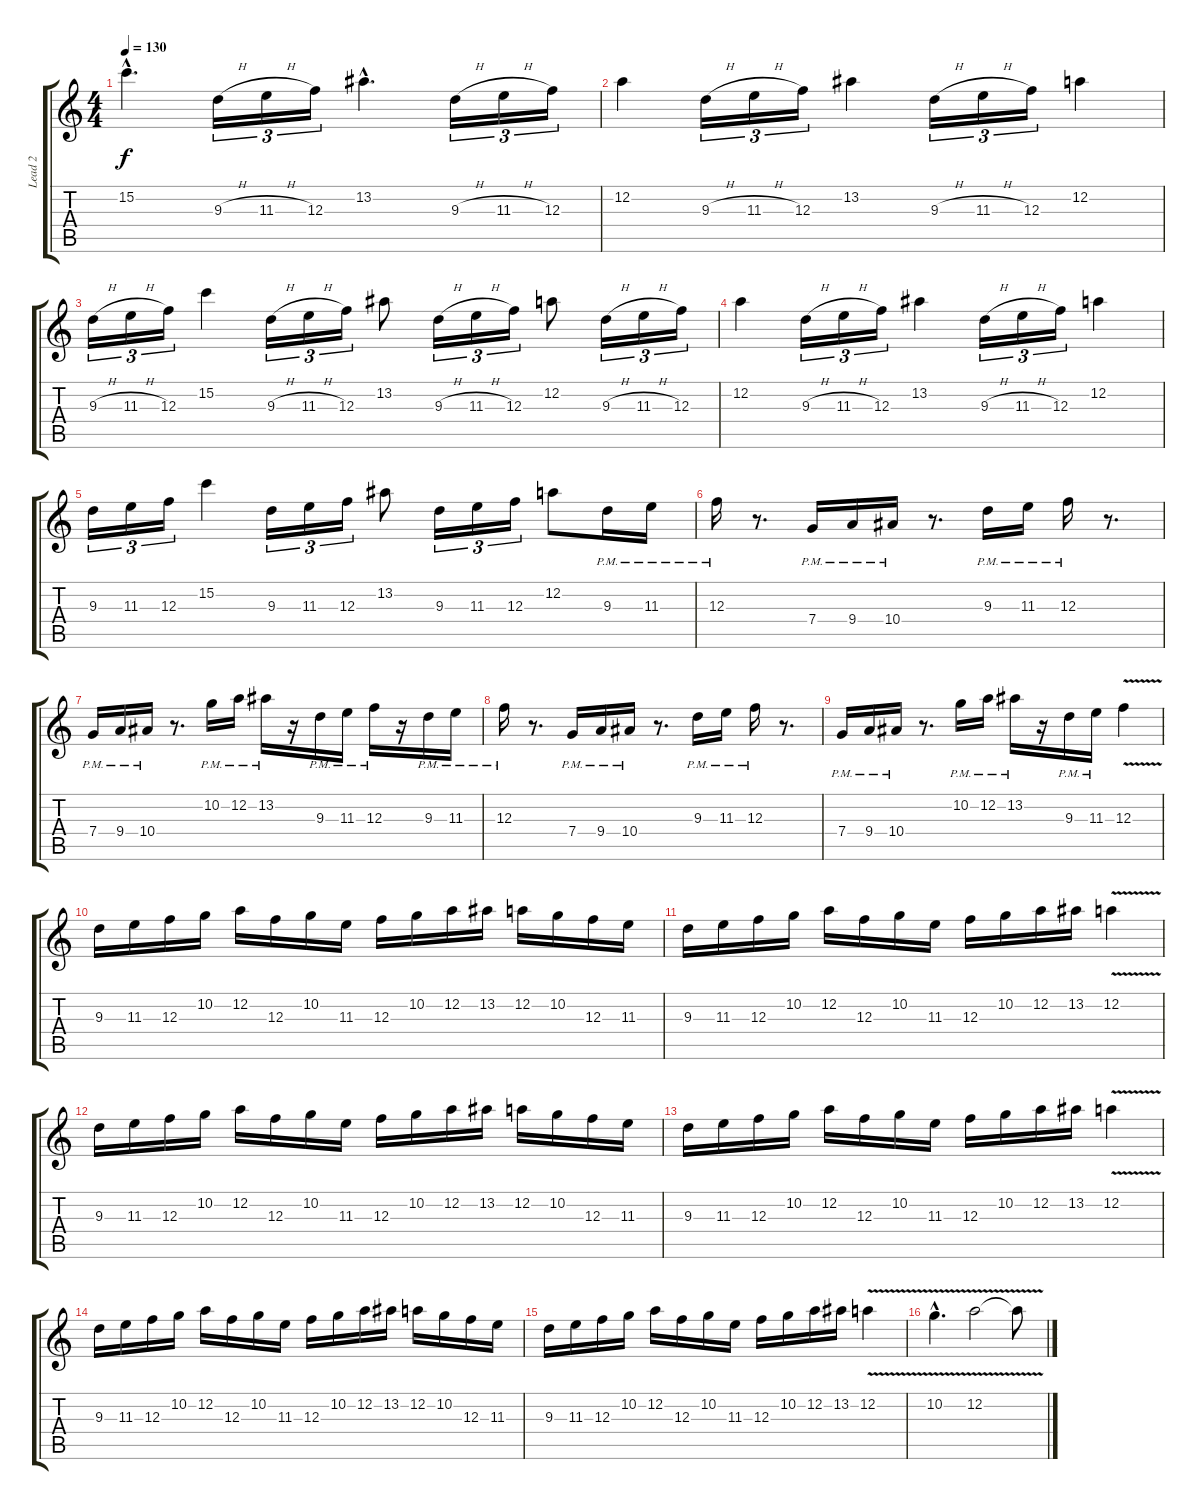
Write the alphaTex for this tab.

\track ("Lead 2" "Lead 2") {instrument distortionguitar}
\staff {score tabs}
\tuning (D4 A3 F3 C3 G2 D2) {hide}
\ts (4 4)
\tempo 130
\clef g2
\ks c
15.2{hac t}.4{d dy f} 9.3{h}.16{tu (3 2)} 11.3{h}.16{tu (3 2)} 12.3.16{tu (3 2)} 13.2{hac}.4{d} 9.3{h}.16{tu (3 2)} 11.3{h}.16{tu (3 2)} 12.3.16{tu (3 2)} |
12.2.4 9.3{h}.16{tu (3 2)} 11.3{h}.16{tu (3 2)} 12.3.16{tu (3 2)} 13.2.4 9.3{h}.16{tu (3 2)} 11.3{h}.16{tu (3 2)} 12.3.16{tu (3 2)} 12.2.4 |
9.3{h}.16{tu (3 2)} 11.3{h}.16{tu (3 2)} 12.3.16{tu (3 2)} 15.2.4 9.3{h}.16{tu (3 2)} 11.3{h}.16{tu (3 2)} 12.3.16{tu (3 2)} 13.2.8 9.3{h}.16{tu (3 2)} 11.3{h}.16{tu (3 2)} 12.3.16{tu (3 2)} 12.2.8 9.3{h}.16{tu (3 2)} 11.3{h}.16{tu (3 2)} 12.3.16{tu (3 2)} |
12.2.4 9.3{h}.16{tu (3 2)} 11.3{h}.16{tu (3 2)} 12.3.16{tu (3 2)} 13.2.4 9.3{h}.16{tu (3 2)} 11.3{h}.16{tu (3 2)} 12.3.16{tu (3 2)} 12.2.4 |
9.3.16{tu (3 2)} 11.3.16{tu (3 2)} 12.3.16{tu (3 2)} 15.2.4 9.3.16{tu (3 2)} 11.3.16{tu (3 2)} 12.3.16{tu (3 2)} 13.2.8 9.3.16{tu (3 2)} 11.3.16{tu (3 2)} 12.3.16{tu (3 2)} 12.2.8 9.3{pm}.16 11.3{pm}.16 |
12.3{pm}.16 r.8{d} 7.4{pm}.16 9.4{pm}.16 10.4{pm}.16 r.8{d} 9.3{pm}.16 11.3{pm}.16 12.3{pm}.16 r.8{d} |
7.4{pm}.16 9.4{pm}.16 10.4{pm}.16 r.8{d} 10.2{pm}.16 12.2{pm}.16 13.2{pm}.16 r.16 9.3{pm}.16 11.3{pm}.16 12.3{pm}.16 r.16 9.3{pm}.16 11.3{pm}.16 |
12.3{pm}.16 r.8{d} 7.4{pm}.16 9.4{pm}.16 10.4{pm}.16 r.8{d} 9.3{pm}.16 11.3{pm}.16 12.3{pm}.16 r.8{d} |
7.4{pm}.16 9.4{pm}.16 10.4{pm}.16 r.8{d} 10.2{pm}.16 12.2{pm}.16 13.2{pm}.16 r.16 9.3{pm}.16 11.3{pm}.16 12.3{v}.4 |
9.3.16 11.3.16 12.3.16 10.2.16 12.2.16 12.3.16 10.2.16 11.3.16 12.3.16 10.2.16 12.2.16 13.2.16 12.2.16 10.2.16 12.3.16 11.3.16 |
9.3.16 11.3.16 12.3.16 10.2.16 12.2.16 12.3.16 10.2.16 11.3.16 12.3.16 10.2.16 12.2.16 13.2.16 12.2{v}.4 |
9.3.16 11.3.16 12.3.16 10.2.16 12.2.16 12.3.16 10.2.16 11.3.16 12.3.16 10.2.16 12.2.16 13.2.16 12.2.16 10.2.16 12.3.16 11.3.16 |
9.3.16 11.3.16 12.3.16 10.2.16 12.2.16 12.3.16 10.2.16 11.3.16 12.3.16 10.2.16 12.2.16 13.2.16 12.2{v}.4 |
9.3.16 11.3.16 12.3.16 10.2.16 12.2.16 12.3.16 10.2.16 11.3.16 12.3.16 10.2.16 12.2.16 13.2.16 12.2.16 10.2.16 12.3.16 11.3.16 |
9.3.16 11.3.16 12.3.16 10.2.16 12.2.16 12.3.16 10.2.16 11.3.16 12.3.16 10.2.16 12.2.16 13.2.16 12.2{v}.4 |
10.2{v hac}.4{d} 12.2{v}.2 12.2{t}.8
